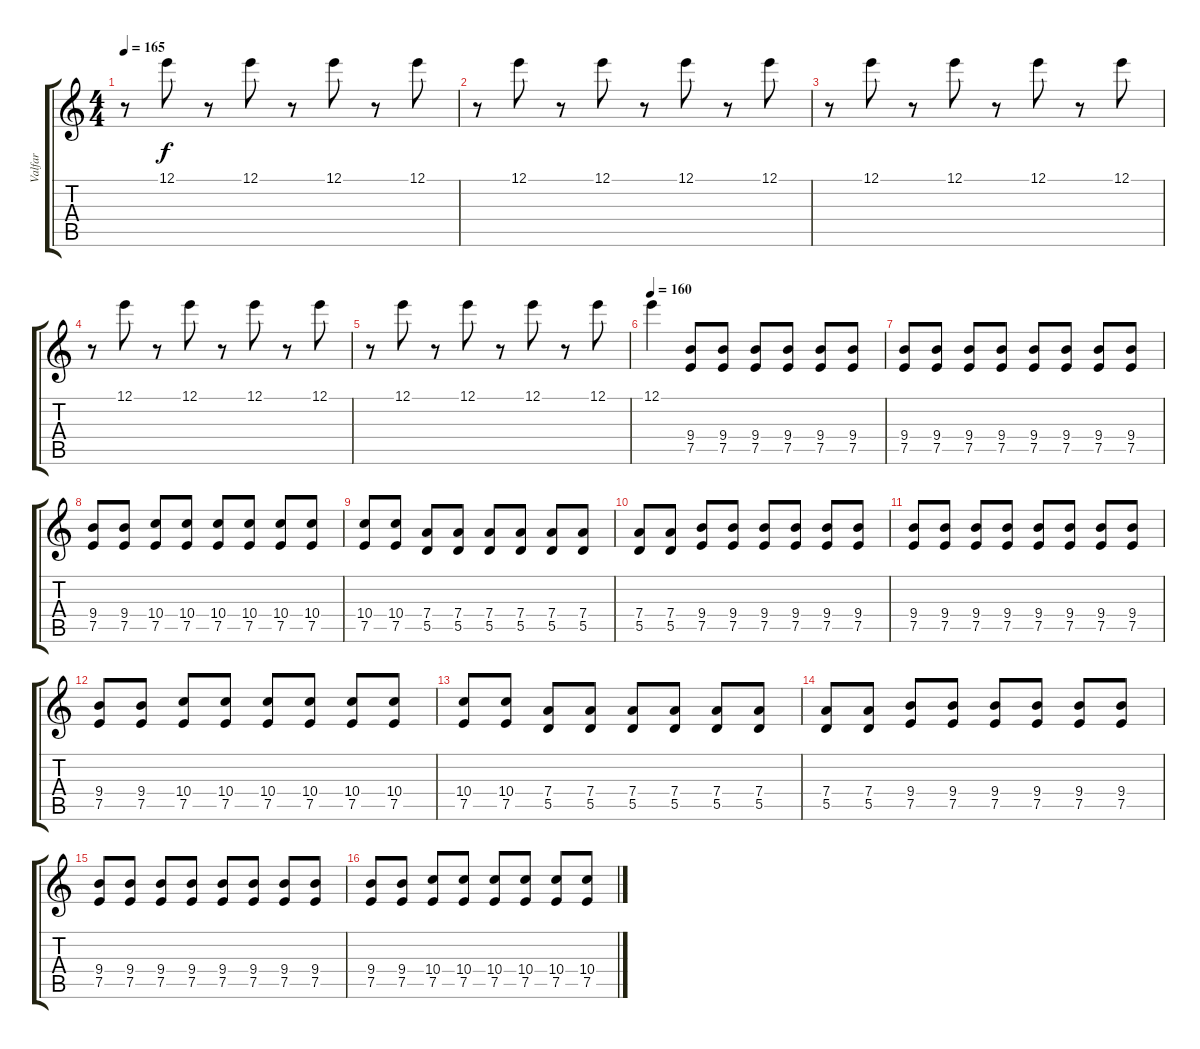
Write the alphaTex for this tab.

\track ("Valfar" "Valfar") {instrument overdrivenguitar}
\staff {score tabs}
\tuning (E4 B3 G3 D3 A2 E2) {hide}
\ts (4 4)
\tempo 165
\clef g2
\ks c
r.8{dy f} 12.1.8 r.8 12.1.8 r.8 12.1.8 r.8 12.1.8 |
r.8 12.1.8 r.8 12.1.8 r.8 12.1.8 r.8 12.1.8 |
r.8 12.1.8 r.8 12.1.8 r.8 12.1.8 r.8 12.1.8 |
r.8 12.1.8 r.8 12.1.8 r.8 12.1.8 r.8 12.1.8 |
r.8 12.1.8 r.8 12.1.8 r.8 12.1.8 r.8 12.1.8 |
\tempo 160
12.1.4 (9.4 7.5).8 (9.4 7.5).8 (9.4 7.5).8 (9.4 7.5).8 (9.4 7.5).8 (9.4 7.5).8 |
(9.4 7.5).8 (9.4 7.5).8 (9.4 7.5).8 (9.4 7.5).8 (9.4 7.5).8 (9.4 7.5).8 (9.4 7.5).8 (9.4 7.5).8 |
(9.4 7.5).8 (9.4 7.5).8 (10.4 7.5).8 (10.4 7.5).8 (10.4 7.5).8 (10.4 7.5).8 (10.4 7.5).8 (10.4 7.5).8 |
(10.4 7.5).8 (10.4 7.5).8 (7.4 5.5).8 (7.4 5.5).8 (7.4 5.5).8 (7.4 5.5).8 (7.4 5.5).8 (7.4 5.5).8 |
(7.4 5.5).8 (7.4 5.5).8 (9.4 7.5).8 (9.4 7.5).8 (9.4 7.5).8 (9.4 7.5).8 (9.4 7.5).8 (9.4 7.5).8 |
(9.4 7.5).8 (9.4 7.5).8 (9.4 7.5).8 (9.4 7.5).8 (9.4 7.5).8 (9.4 7.5).8 (9.4 7.5).8 (9.4 7.5).8 |
(9.4 7.5).8 (9.4 7.5).8 (10.4 7.5).8 (10.4 7.5).8 (10.4 7.5).8 (10.4 7.5).8 (10.4 7.5).8 (10.4 7.5).8 |
(10.4 7.5).8 (10.4 7.5).8 (7.4 5.5).8 (7.4 5.5).8 (7.4 5.5).8 (7.4 5.5).8 (7.4 5.5).8 (7.4 5.5).8 |
(7.4 5.5).8 (7.4 5.5).8 (9.4 7.5).8 (9.4 7.5).8 (9.4 7.5).8 (9.4 7.5).8 (9.4 7.5).8 (9.4 7.5).8 |
(9.4 7.5).8 (9.4 7.5).8 (9.4 7.5).8 (9.4 7.5).8 (9.4 7.5).8 (9.4 7.5).8 (9.4 7.5).8 (9.4 7.5).8 |
(9.4 7.5).8 (9.4 7.5).8 (10.4 7.5).8 (10.4 7.5).8 (10.4 7.5).8 (10.4 7.5).8 (10.4 7.5).8 (10.4 7.5).8
